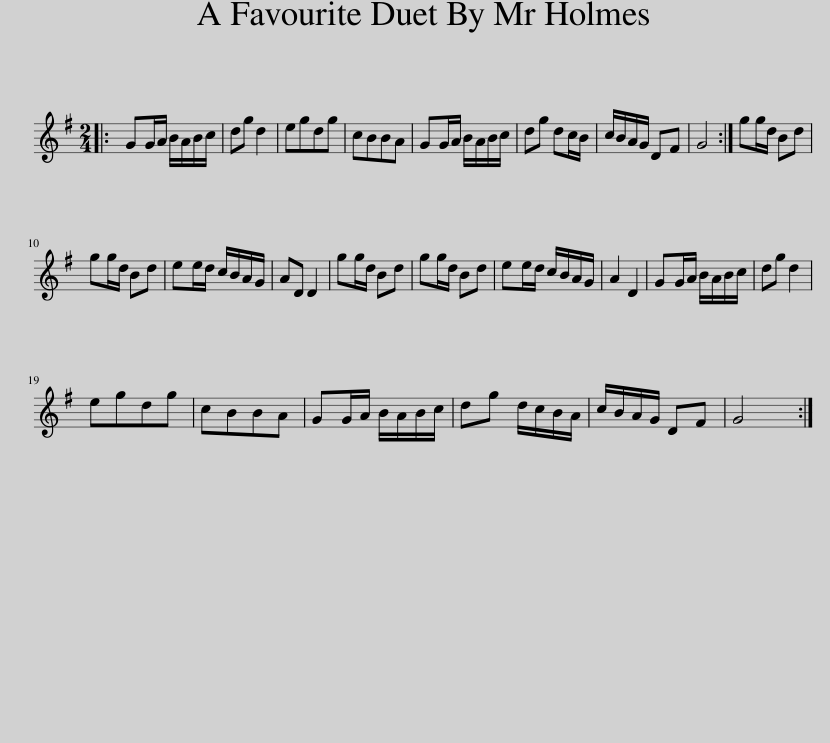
X:1
L:1/8
M:2/4
I:linebreak $
K:G
V:1 treble
V:1
|: GG/A/ B/A/B/c/ | dg d2 | egdg | cBBA | GG/A/ B/A/B/c/ | %5
 dg dc/B/ | c/B/A/G/ DF | G4 :| gg/d/ Bd |$ gg/d/ Bd | %10
 ee/d/ c/B/A/G/ | AD D2 | gg/d/ Bd | gg/d/ Bd | ee/d/ c/B/A/G/ | %15
 A2 D2 | GG/A/ B/A/B/c/ | dg d2 |$ egdg | cBBA | %20
 GG/A/ B/A/B/c/ | dg d/c/B/A/ | c/B/A/G/ DF | G4 :| %24
